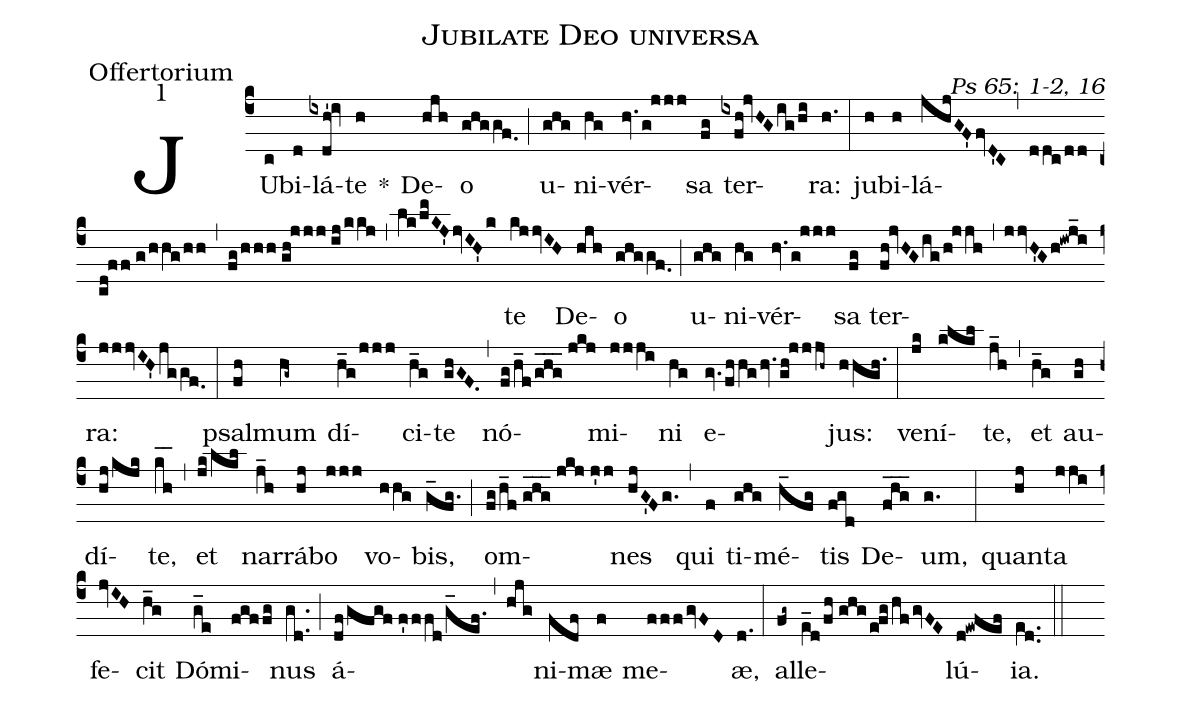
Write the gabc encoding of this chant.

name: Jubilate Deo universa;
office-part: Offertorium;
mode: 1;
commentary: Ps 65: 1-2, 16;
%%
(c4) JU(c)bi(d)lá(ixdh'!iv)te(h) *() De(hjh)o(ghggf.0) (;) u(ghg)ni(hg)vér(hv.g!jjj)sa(fg) ter(ixfh!jvHGig/hi)ra:(h.) (:)
ju(h)bi(h)lá(jhjGF'fvD'C)(,)(ddc/dd//cd!ff//g/hhg/hh)(,)(fg/hhh//gh!jjj//ij/kkj)(,)(lk/lmKJ'jvIH'k)te(kjjvIH) De(hjh)o(ghggf.0) (;) u(ghg)ni(hg)vér(hv.g!jjj)sa(fg) ter(fh!jvHGig/h!jjh)(,)(jjvH'Gh!iwj_i)ra:(jjjvIH'jggf.0) (:)
psal(fh)mum(hg~) dí(h_g/jjj)ci(h_g)te(ghGF.) (,) nó(fg/h_f/ghg___//jkj)mi(jjji)ni(hg) e(gv.fhhghv.gh!jjjh~)jus:(hhgh.) (:)
ve(jk)ní(klkl)te,(j_h) (,) et(h_g) au(gh)dí(hj/kjk)te,(k_[hl:1]h_[hl:1]) (,) et(jk/lkl) nar(j_h)rá(hj)bo(jjj) vo(hhg)bis,(g_fg.) (;) om(fg/h_f//ghg___//jkj//j'j)nes(hjG'Fg.) (,) qui(f) ti(ghg)mé(h_fg)tis(fgd) De(fhg___)um,(g.) (:)
quan(hj)ta(jji) fe(jvIH)cit(h_g) Dó(g_e)mi(fgffg)nus(gd..) (;) á(df/gfgf//f'ffd/g_ef.)(,)(hjg)ni(fdf)mæ(f) me(fffgvFD)æ,(d.) (:)
al(fg~)le(e_[ll:1]d/fh//ghgefghfgvFE)lú(d!ewfef)ia.(e[ll:1]d..) (::)
